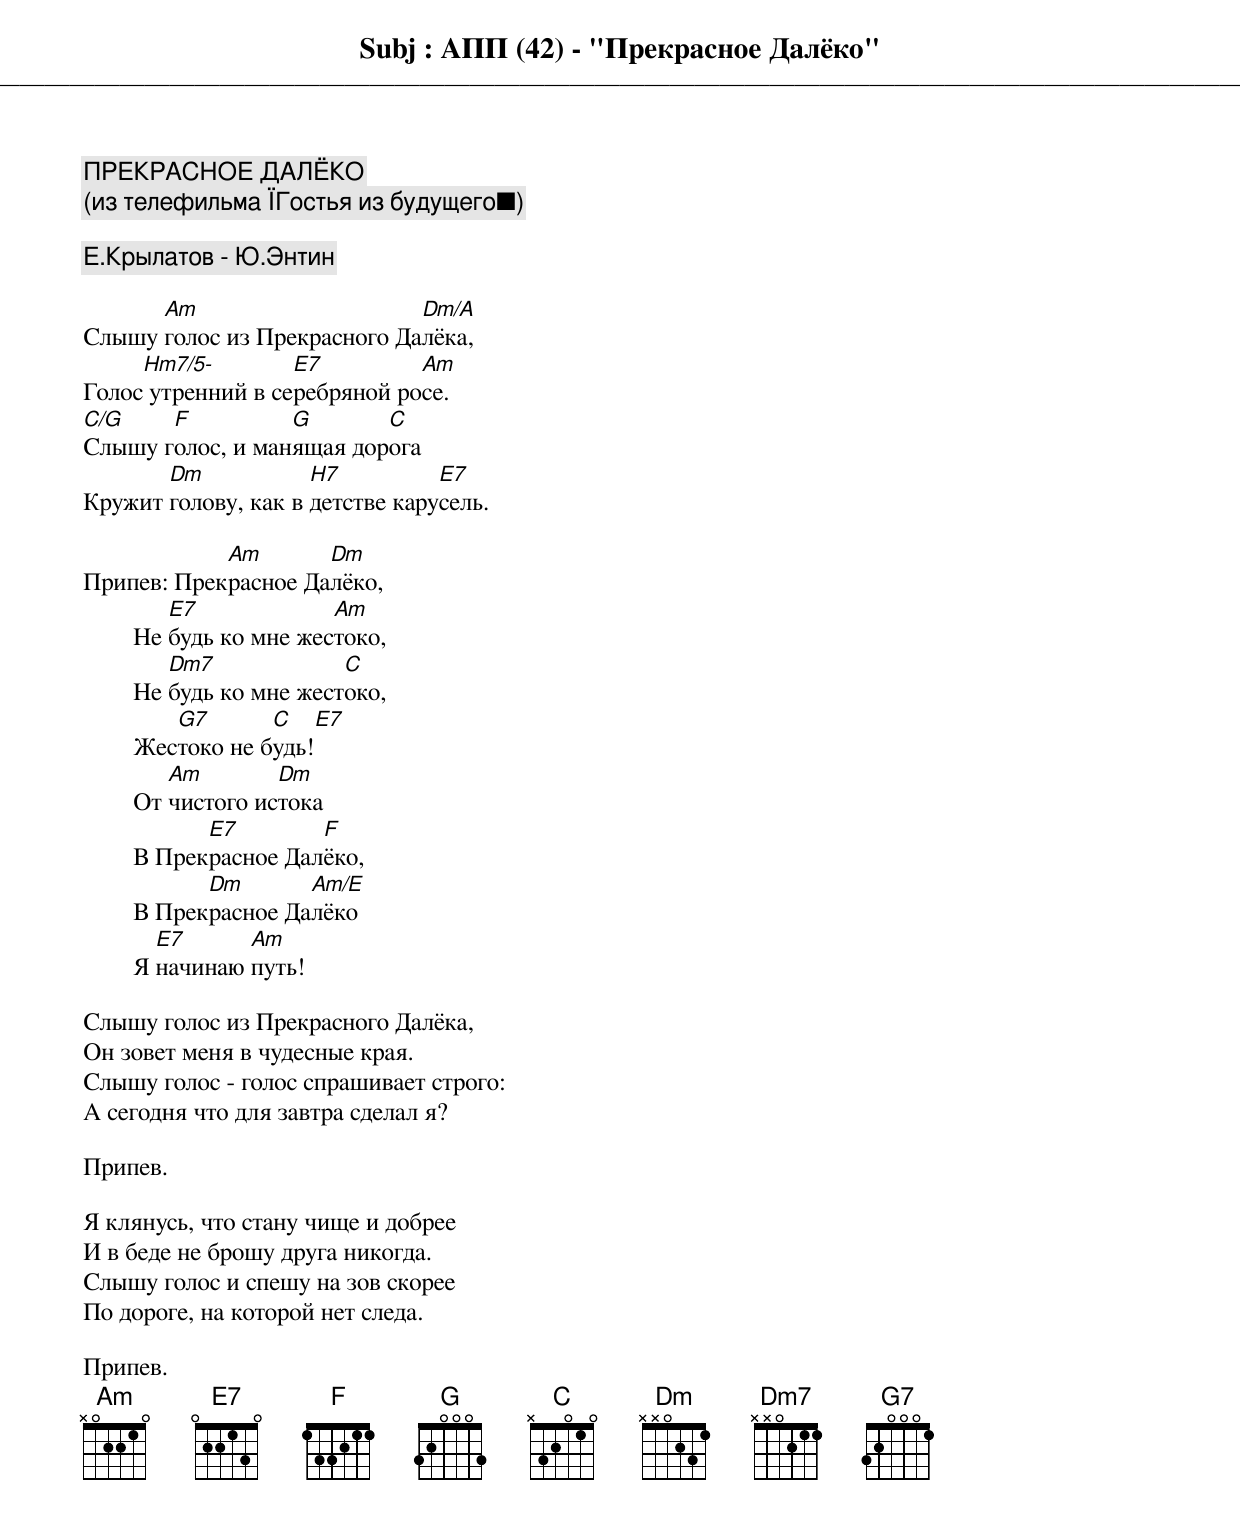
 Subj : АПП (42) - "Прекрасное Далёко"
────────────────────────────────────────────────────────────────────────────────
ПРЕКРАСHОЕ ДАЛЁКО
(из телефильма ЇГостья из будущего■)

Е.Крылатов - Ю.Энтин

      Am                     Dm/A
Слышу голос из Прекрасного Далёка,
     Hm7/5-        E7         Am
Голос утренний в серебряной росе.
C/G    F          G       C
Слышу голос, и манящая дорога
       Dm            H7          E7
Кружит голову, как в детстве карусель.

            Am       Dm
Припев: Прекрасное Далёко,
           E7             Am
        Hе будь ко мне жестоко,
           Dm7             C
        Hе будь ко мне жестоко,
           G7       C    E7
        Жестоко не будь!
           Am        Dm
        От чистого истока
              E7        F
        В Прекрасное Далёко,
              Dm       Am/E
        В Прекрасное Далёко
          E7      Am
        Я начинаю путь!

Слышу голос из Прекрасного Далёка,
Он зовет меня в чудесные края.
Слышу голос - голос спрашивает строго:
А сегодня что для завтра сделал я?

Припев.

Я клянусь, что стану чище и добрее
И в беде не брошу друга никогда.
Слышу голос и спешу на зов скорее
По дороге, на которой нет следа.

Припев.
